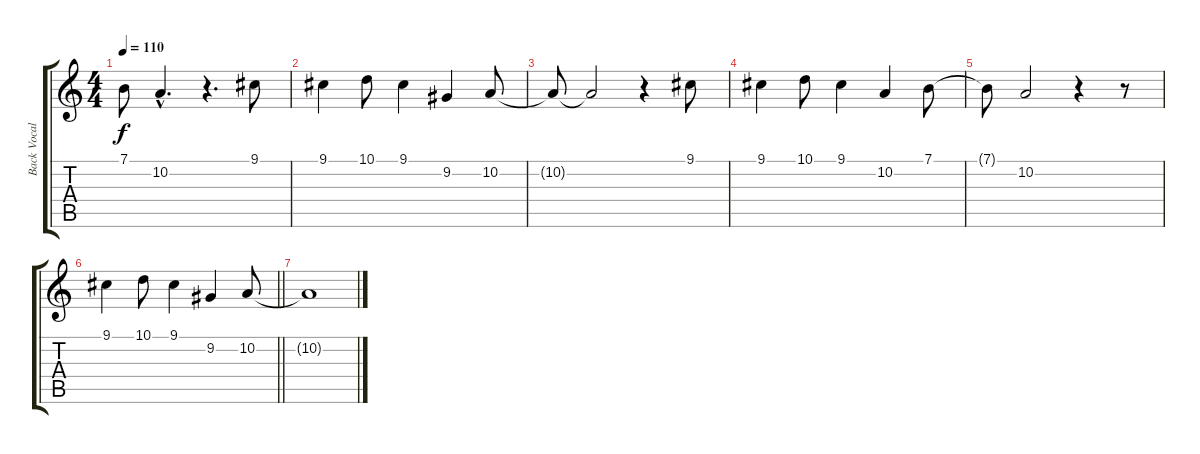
\track ("Back Vocal" "Back Vocal") {instrument pad4choir}
\staff {score tabs}
\tuning (E4 B3 G3 D3 A2 E2) {hide}
\ts (4 4)
\tempo 110
\clef g2
\ks c
7.1{t}.8{dy f} 10.2{hac}.4{d} r.4{d} 9.1.8 |
9.1.4 10.1.8 9.1.4 9.2.4 10.2.8 |
10.2{t}.8 10.2{t}.2 r.4 9.1.8 |
9.1.4 10.1.8 9.1.4 10.2.4 7.1.8 |
7.1{t}.8 10.2.2 r.4 r.8 |
\barLineRight lightlight
9.1.4 10.1.8 9.1.4 9.2.4 10.2.8 |
10.2{t}.1
